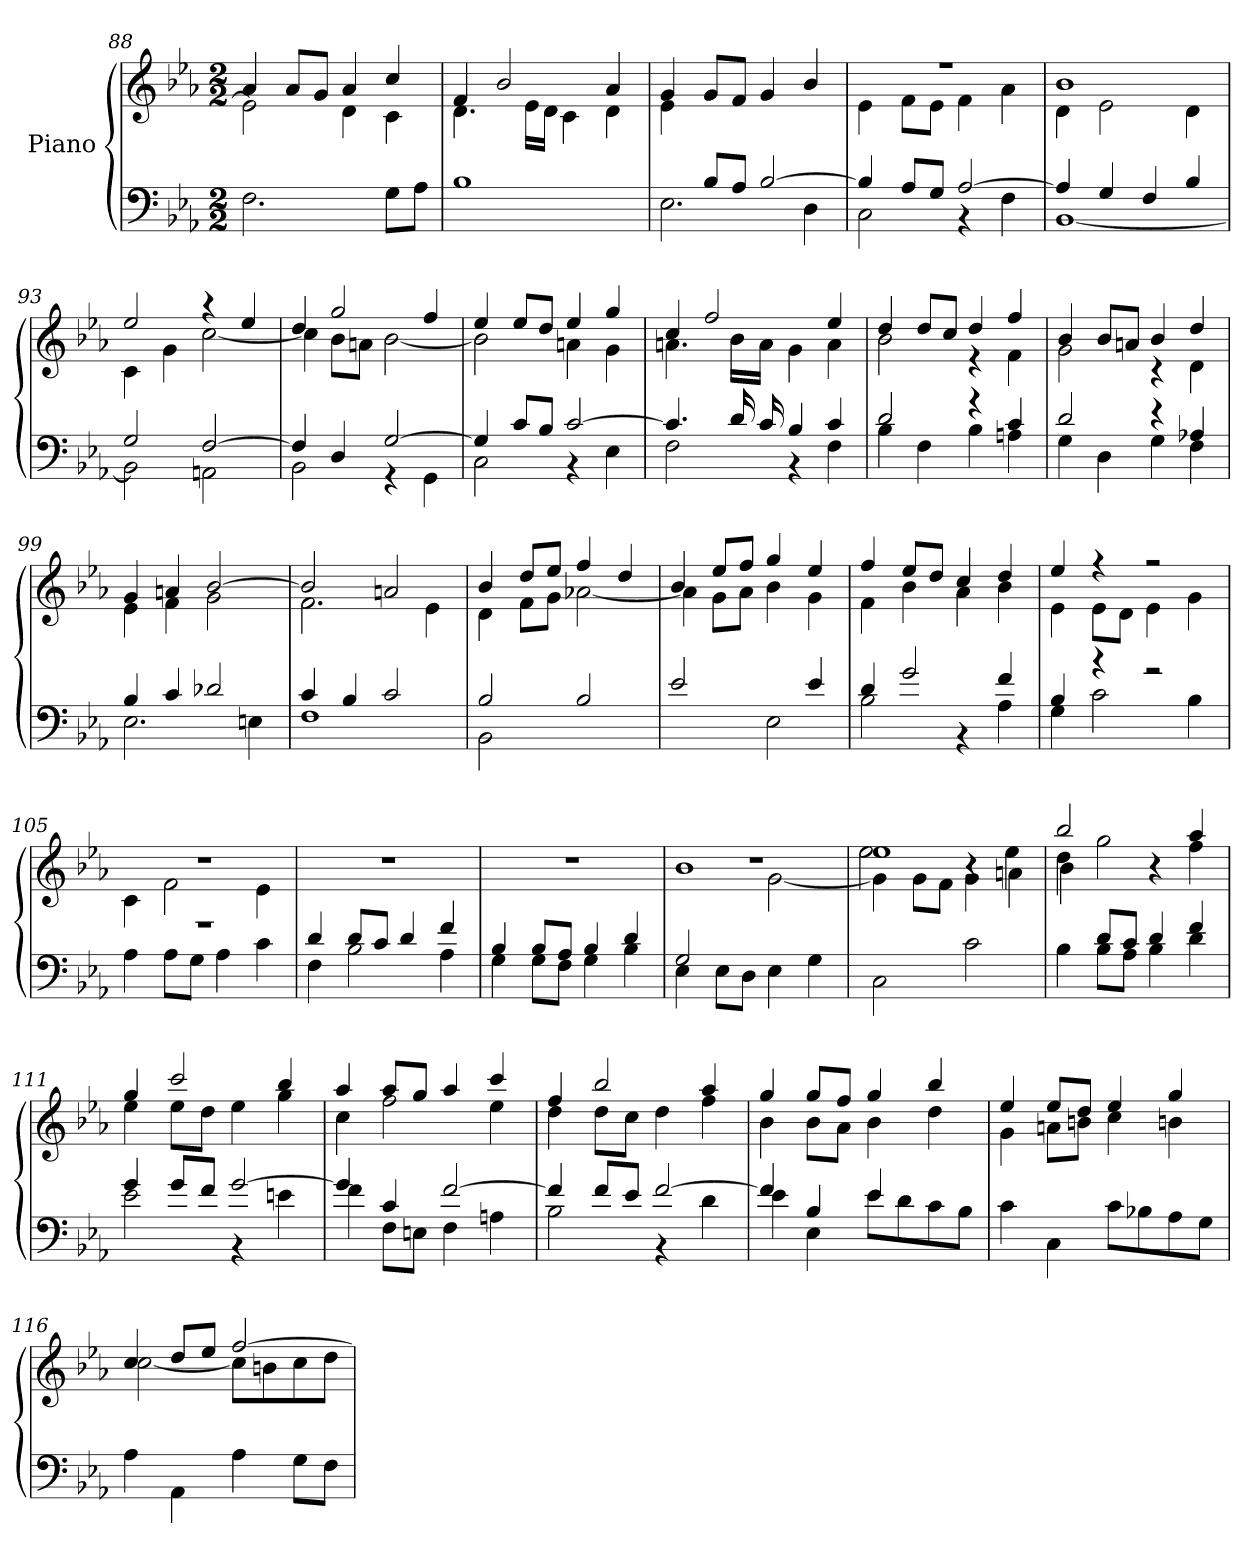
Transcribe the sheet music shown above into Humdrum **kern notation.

**kern	**kern
*part1	*part1
*staff2	*staff1
*I"Piano	*
*clefF4	*clefG2
*k[b-e-a-]	*k[b-e-a-]
*E-:	*E-:
*M2/2	*M2/2
=88	=88
*^	*^
1ryy	2.F\	4a-/	2e-\]
.	.	8a-/L	.
.	.	8g/J	.
.	.	4a-/	4d\
.	8G\L	4cc/	4c\
.	8A-\J	.	.
!!LO:LB:g=z	!!
=89	=89	=89	=89
1ryy	1B-\	4f/	4.d\
.	.	2b-/	.
.	.	.	16e-\LL
.	.	.	16d\JJ
.	.	.	4c\
.	.	4a-/	4d\
=90	=90	=90	=90
4ryy	2.E-\	4g/	4e-\
8B-/L	.	8gL	4ryy
8A-/J	.	8fJ	.
[2B-/	.	4g/	2ryy
.	4D\	4b-/	.
=91	=91	=91	=91
4B-/]	2C\	1r	4e-\
8A-/L	.	.	8f\L
8G/J	.	.	8e-\J
[2A-/	4r	.	4f\
.	4F\	.	4a-\
=92	=92	=92	=92
4A-/]	[1BB-\	1b-/	4d\
4G/	.	.	2e-\
4F/	.	.	.
4B-/	.	.	4d\
!!LO:LB:g=z	!!
=93	=93	=93	=93
2G/	2BB-\]	2ee-/	4c\
.	.	.	4g\
[2F/	2AAn\	4r	[2cc\
.	.	4ee-/	.
=94	=94	=94	=94
4F/]	2BB-\	4dd/	4cc\]
4D/	.	2gg/	8b-\L
.	.	.	8an\J
[2G/	4r	.	[2b-\
.	4GG\	4ff/	.
=95	=95	=95	=95
4G/]	2C\	4ee-/	2b-\]
8c/L	.	8ee-/L	.
8B-/J	.	8dd/J	.
[2c/	4r	4ee-/	4an\
.	4E-\	4gg/	4g\
=96	=96	=96	=96
4.c/]	2F\	4cc/	4.an\
.	.	2ff/	.
16d/LL	.	.	16b-LL
16c/	.	.	16aJJ
4B-/	4r	.	4g\
4c/	4F\	4ee-/	4a\
!!LO:LB:g=z	!!
=97	=97	=97	=97
2d/	4B-\	4dd/	2b-\
.	4F\	8ddL	.
.	.	8ccJ	.
4r	4B-\	4dd/	4r
4c/	4An\	4ff/	4f\
=98	=98	=98	=98
2d/	4G\	4b-/	2g\
.	4D\	8b-L	.
.	.	8anJ	.
4r	4G\	4b-/	4r
4A-X/	4F\	4dd/	4d\
=99	=99	=99	=99
4B-/	2.E-\	4g/	4e-\
4c/	.	4an/	4f\
2d-X/	.	[2b-/	2g\
.	4En\	.	.
=100	=100	=100	=100
4c/	1F\	2b-/]	2.f\
4B-/	.	.	.
2c/	.	2an/	.
.	.	.	4e-\
!!LO:LB:g=z	!!
=101	=101	=101	=101
2B-/	2BB-\	4b-/	4d\
.	.	8dd/L	8f\L
.	.	8ee-/J	8g\J
2B-/	2ryy	4ff/	[2a-X\
.	.	4dd/	.
=102	=102	=102	=102
2e-/	2ryy	4b-/	4a-\]
.	.	8ee-/L	8g\L
.	.	8ff/J	8a-\J
4ryy	2E-\	4gg/	4b-\
4e-/	.	4ee-/	4g\
=103	=103	=103	=103
4d/	2B-\	4ff/	4f\
2g/	.	8ee-/L	4b-\
.	.	8dd/J	.
.	4r	4cc/	4a-\
4f/	4A-\	4dd/	4b-\
=104	=104	=104	=104
4B-/	4G\	4ee-/	4e-\
4r	2c\	4r	8e-\L
.	.	.	8d\J
2r	.	2r	4e-\
.	4B-\	.	4g\
!!LO:LB:g=z
=105	=105	=105	=105
*	*	*^	*^
1r	4A-\	1r	4c\	1ryy	1ryy
.	8A-\L	.	2f\	.	.
.	8G\J	.	.	.	.
.	4A-\	.	.	.	.
.	4c\	.	4e-\	.	.
=106	=106	=106	=106	=106	=106
4d/	4F\	1r	1r	1ryy	1ryy
8d/L	2B-\	.	.	.	.
8c/J	.	.	.	.	.
4d/	.	.	.	.	.
4f/	4A-\	.	.	.	.
=107	=107	=107	=107	=107	=107
4B-/	4G\	1r	1ryy	1ryy	1ryy
8B-/L	8GL	.	.	.	.
8A-/J	8FJ	.	.	.	.
4B-/	4G\	.	.	.	.
4d/	4B-\	.	.	.	.
=108	=108	=108	=108	=108	=108
2G/	4E-\	1r	1b-\	2ryy	2ryy
.	8E-\L	.	.	.	.
.	8D\J	.	.	.	.
2ryy	4E-\	.	.	2ryy	[2g\
.	4G\	.	.	.	.
!!LO:LB:g=z	!!	!!	!!
=109	=109	=109	=109	=109	=109
1ryy	2C\	1ee-/	2ee-\	2ryy	4g\]
.	.	.	.	.	8g\L
.	.	.	.	.	8f\J
.	2c\	.	4ryy	4r	4g\
.	.	.	4ee-\	4ryy	4an\
=110	=110	=110	=110	=110	=110
4ryy	4B-\	2bb-/	4dd\	1ryy	4b-\
8dL	8B-L	.	2gg\	.	4ryy
8cJ	8A-J	.	.	.	.
4d/	4B-\	4r	.	.	2ryy
4f/	4d\	4aa-/	4ff\	.	.
=111	=111	=111	=111	=111	=111
4g/	2e-\	4gg/	4ee-\	1ryy	1ryy
8g/L	.	2ccc/	8ee-\L	.	.
8f/J	.	.	8dd\J	.	.
[2g/	4r	.	4ee-\	.	.
.	4en\	4bb-/	4gg\	.	.
!!LO:LB:g=z	!!	!!	!!
=112	=112	=112	=112	=112	=112
4g/]	4f\	4aa-/	4cc\	1ryy	1ryy
4c/	8F\L	8aa-L	2ff\	.	.
.	8En\J	8ggJ	.	.	.
[2f/	4F\	4aa-/	.	.	.
.	4An\	4ccc/	4ee-\	.	.
=113	=113	=113	=113	=113	=113
4f/]	2B-\	4ff/	4dd\	1ryy	1ryy
8f/L	.	2bb-/	8ddL	.	.
8e-/J	.	.	8ccJ	.	.
[2f/	4r	.	4dd\	.	.
.	4d\	4aa-/	4ff\	.	.
=114	=114	=114	=114	=114	=114
4f/]	4e-\	4gg/	4b-\	1ryy	1ryy
4B-/	4E-\	8gg/L	8b-\L	.	.
.	.	8ff/J	8a-\J	.	.
4e-/	8e-L	4gg/	4b-\	.	.
.	8d	.	.	.	.
4ryy	8c	4bb-/	4dd\	.	.
.	8B-J	.	.	.	.
*	*	*	*v	*v	*v
!!LO:LB:g=z
=115	=115	=115	=115
1ryy	4c\	4ee-/	4g\
.	4C\	8ee-/L	8an\L
.	.	8dd/J	8bn\J
.	8c\L	4ee-/	4cc\
.	8B-X\	.	.
.	8A-\	4gg/	4bn\
.	8G\J	.	.
=116	=116	=116	=116
1ryy	4A-\	4cc/	[2cc\
.	4AA-\	8ddL	.
.	.	8ee-J	.
.	4A-\	[2ff/	8cc\L]
.	.	.	8bn\
.	8G\L	.	8cc\
.	8F\J	.	8dd\J
*v	*v	*	*
*	*v	*v
=	=
*-	*-
